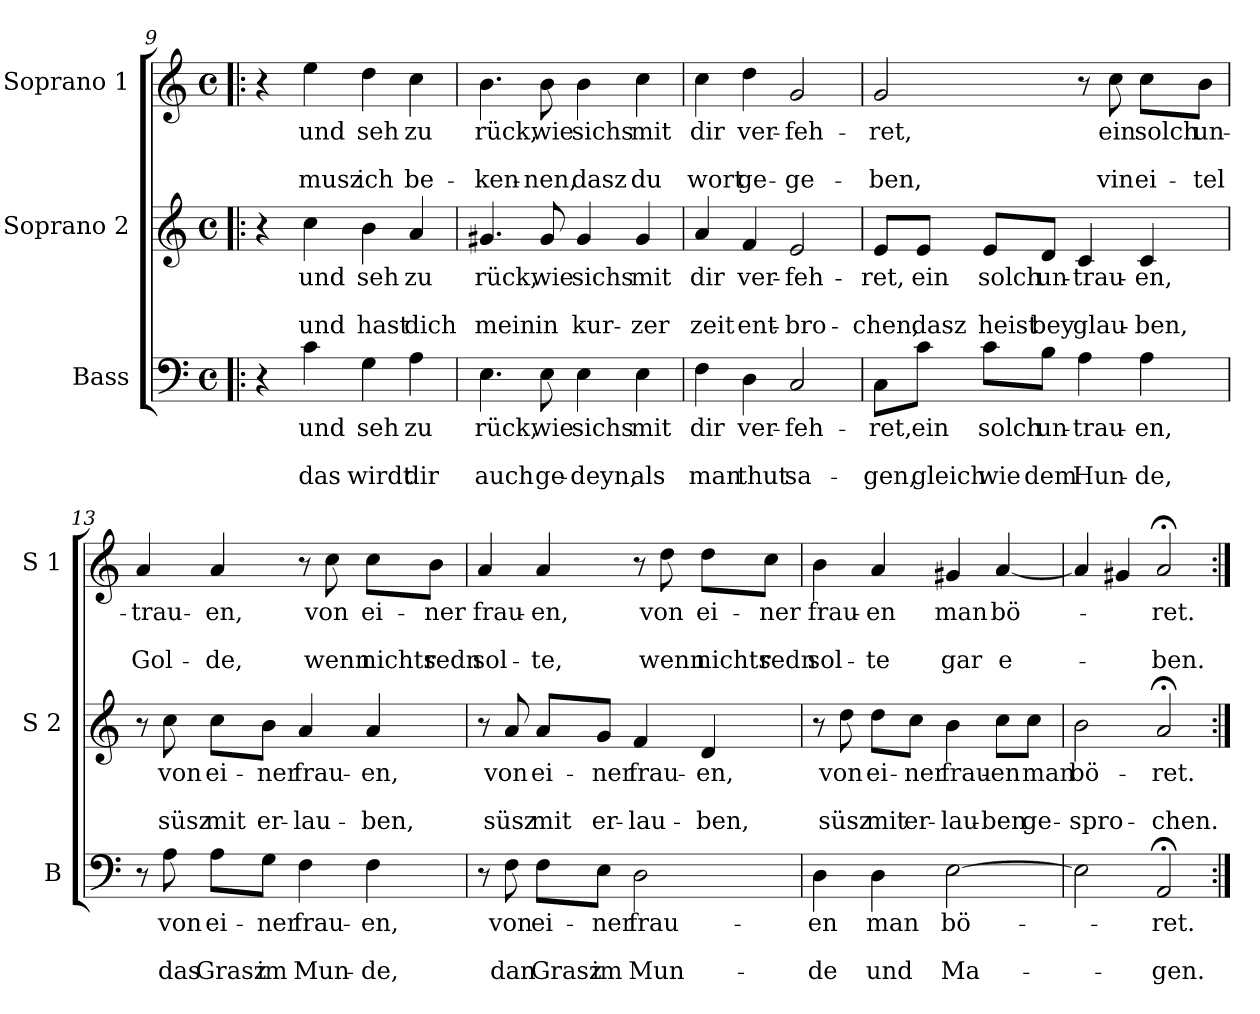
**kern	**text	**text	**text	**kern	**text	**text	**text	**kern	**text	**text	**text
*part3	*part3	*part3	*part3	*part2	*part2	*part2	*part2	*part1	*part1	*part1	*part1
*staff3	*staff3	*staff3	*staff3	*staff2	*staff2	*staff2	*staff2	*staff1	*staff1	*staff1	*staff1
*I"Bass	*	*	*	*I"Soprano 2	*	*	*	*I"Soprano 1	*	*	*
*I'B	*	*	*	*I'S 2	*	*	*	*I'S 1	*	*	*
!!LO:PB:g=z
*clefF4	*	*	*	*clefG2	*	*	*	*clefG2	*	*	*
*k[]	*	*	*	*k[]	*	*	*	*k[]	*	*	*
*C:	*	*	*	*C:	*	*	*	*C:	*	*	*
*M4/4	*	*	*	*M4/4	*	*	*	*M4/4	*	*	*
*met(c)	*	*	*	*met(c)	*	*	*	*met(c)	*	*	*
=9!|:	=9!|:	=9!|:	=9!|:	=9!|:	=9!|:	=9!|:	=9!|:	=9!|:	=9!|:	=9!|:	=9!|:
4r	.	.	.	4r	.	.	.	4r	.	.	.
!	!LO:LY:b	!	!LO:LY:b	!	!LO:LY:b	!	!LO:LY:b	!	!LO:LY:b	!	!LO:LY:b
4c\	und	.	das	4cc\	und	.	und	4ee\	und	.	musz
!	!LO:LY:b	!	!LO:LY:b	!	!LO:LY:b	!	!LO:LY:b	!	!LO:LY:b	!	!LO:LY:b
4G\	seh	.	wirdt	4b\	seh	.	hast	4dd\	seh	.	ich
!	!LO:LY:b	!	!LO:LY:b	!	!LO:LY:b	!	!LO:LY:b	!	!LO:LY:b	!	!LO:LY:b
4A\	zu	.	dir	4a/	zu	.	dich	4cc\	zu	.	be-
=10	=10	=10	=10	=10	=10	=10	=10	=10	=10	=10	=10
!	!LO:LY:b	!	!LO:LY:b	!	!LO:LY:b	!	!LO:LY:b	!	!LO:LY:b	!	!LO:LY:b
4.E\	rück,	.	auch	4.g#X/	rück,	.	mein	4.b\	rück,	.	-ken-
!	!LO:LY:b	!	!LO:LY:b	!	!LO:LY:b	!	!LO:LY:b	!	!LO:LY:b	!	!LO:LY:b
8E\	wie	.	ge-	8g#/	wie	.	in	8b\	wie	.	-nen,
!	!LO:LY:b	!	!LO:LY:b	!	!LO:LY:b	!	!LO:LY:b	!	!LO:LY:b	!	!LO:LY:b
4E\	sichs	.	-deyn,	4g#/	sichs	.	kur-	4b\	sichs	.	dasz
!	!LO:LY:b	!	!LO:LY:b	!	!LO:LY:b	!	!LO:LY:b	!	!LO:LY:b	!	!LO:LY:b
4E\	mit	.	als	4g#/	mit	.	-zer	4cc\	mit	.	du
=11	=11	=11	=11	=11	=11	=11	=11	=11	=11	=11	=11
!	!LO:LY:b	!	!LO:LY:b	!	!LO:LY:b	!	!LO:LY:b	!	!LO:LY:b	!	!LO:LY:b
4F\	dir	.	man	4a/	dir	.	zeit	4cc\	dir	.	wort
!	!LO:LY:b	!	!LO:LY:b	!	!LO:LY:b	!	!LO:LY:b	!	!LO:LY:b	!	!LO:LY:b
4D\	ver-	.	thut	4f/	ver-	.	ent-	4dd\	ver-	.	ge-
!	!LO:LY:b	!	!LO:LY:b	!	!LO:LY:b	!	!LO:LY:b	!	!LO:LY:b	!	!LO:LY:b
2C/	-feh-	.	sa-	2e/	-feh-	.	-bro-	2g/	-feh-	.	-ge-
=12	=12	=12	=12	=12	=12	=12	=12	=12	=12	=12	=12
!	!LO:LY:b	!	!LO:LY:b	!	!LO:LY:b	!	!LO:LY:b	!	!LO:LY:b	!	!LO:LY:b
8C\L	-ret,	.	-gen,	8e/L	-ret,	.	-chen,	2g/	-ret,	.	-ben,
!	!LO:LY:b	!	!LO:LY:b	!	!LO:LY:b	!	!LO:LY:b	!	!	!	!
8c\J	ein	.	gleich	8e/J	ein	.	dasz	.	.	.	.
!	!LO:LY:b	!	!LO:LY:b	!	!LO:LY:b	!	!LO:LY:b	!	!	!	!
8c\L	solch	.	wie	8e/L	solch	.	heist	.	.	.	.
!	!LO:LY:b	!	!LO:LY:b	!	!LO:LY:b	!	!LO:LY:b	!	!	!	!
8B\J	un-	.	dem	8d/J	un-	.	bey	.	.	.	.
!	!LO:LY:b	!	!LO:LY:b	!	!LO:LY:b	!	!LO:LY:b	!	!	!	!
4A\	-trau-	.	Hun-	4c/	-trau-	.	glau-	8r	.	.	.
!	!	!	!	!	!	!	!	!	!LO:LY:b	!	!LO:LY:b
.	.	.	.	.	.	.	.	8cc\	ein	.	vin
!	!LO:LY:b	!	!LO:LY:b	!	!LO:LY:b	!	!LO:LY:b	!	!LO:LY:b	!	!LO:LY:b
4A\	-en,	.	-de,	4c/	-en,	.	-ben,	8cc\L	solch	.	ei-
!	!	!	!	!	!	!	!	!	!LO:LY:b	!	!LO:LY:b
.	.	.	.	.	.	.	.	8b\J	un-	.	-tel
!!LO:LB:g=z
=13	=13	=13	=13	=13	=13	=13	=13	=13	=13	=13	=13
!	!	!	!	!	!	!	!	!	!LO:LY:b	!	!LO:LY:b
8r	.	.	.	8r	.	.	.	4a/	-trau-	.	Gol-
!	!LO:LY:b	!	!LO:LY:b	!	!LO:LY:b	!	!LO:LY:b	!	!	!	!
8A\	von	.	das	8cc\	von	.	süsz	.	.	.	.
!	!LO:LY:b	!	!LO:LY:b	!	!LO:LY:b	!	!LO:LY:b	!	!LO:LY:b	!	!LO:LY:b
8A\L	ei-	.	Grasz	8cc\L	ei-	.	mit	4a/	-en,	.	-de,
!	!LO:LY:b	!	!LO:LY:b	!	!LO:LY:b	!	!LO:LY:b	!	!	!	!
8G\J	-ner	.	im	8b\J	-ner	.	er-	.	.	.	.
!	!LO:LY:b	!	!LO:LY:b	!	!LO:LY:b	!	!LO:LY:b	!	!	!	!
4F\	frau-	.	Mun-	4a/	frau-	.	-lau-	8r	.	.	.
!	!	!	!	!	!	!	!	!	!LO:LY:b	!	!LO:LY:b
.	.	.	.	.	.	.	.	8cc\	von	.	wenn
!	!LO:LY:b	!	!LO:LY:b	!	!LO:LY:b	!	!LO:LY:b	!	!LO:LY:b	!	!LO:LY:b
4F\	-en,	.	-de,	4a/	-en,	.	-ben,	8cc\L	ei-	.	nichts
!	!	!	!	!	!	!	!	!	!LO:LY:b	!	!LO:LY:b
.	.	.	.	.	.	.	.	8b\J	-ner	.	redn
=14	=14	=14	=14	=14	=14	=14	=14	=14	=14	=14	=14
!	!	!	!	!	!	!	!	!	!LO:LY:b	!	!LO:LY:b
8r	.	.	.	8r	.	.	.	4a/	frau-	.	sol-
!	!LO:LY:b	!	!LO:LY:b	!	!LO:LY:b	!	!LO:LY:b	!	!	!	!
8F\	von	.	dan	8a/	von	.	süsz	.	.	.	.
!	!LO:LY:b	!	!LO:LY:b	!	!LO:LY:b	!	!LO:LY:b	!	!LO:LY:b	!	!LO:LY:b
8F\L	ei-	.	Grasz	8a/L	ei-	.	mit	4a/	-en,	.	-te,
!	!LO:LY:b	!	!LO:LY:b	!	!LO:LY:b	!	!LO:LY:b	!	!	!	!
8E\J	-ner	.	im	8g/J	-ner	.	er-	.	.	.	.
!	!LO:LY:b	!	!LO:LY:b	!	!LO:LY:b	!	!LO:LY:b	!	!	!	!
2D\	frau-	.	Mun-	4f/	frau-	.	-lau-	8r	.	.	.
!	!	!	!	!	!	!	!	!	!LO:LY:b	!	!LO:LY:b
.	.	.	.	.	.	.	.	8dd\	von	.	wenn
!	!	!	!	!	!LO:LY:b	!	!LO:LY:b	!	!LO:LY:b	!	!LO:LY:b
.	.	.	.	4d/	-en,	.	-ben,	8dd\L	ei-	.	nichts
!	!	!	!	!	!	!	!	!	!LO:LY:b	!	!LO:LY:b
.	.	.	.	.	.	.	.	8cc\J	-ner	.	redn
=15	=15	=15	=15	=15	=15	=15	=15	=15	=15	=15	=15
!	!LO:LY:b	!	!LO:LY:b	!	!	!	!	!	!LO:LY:b	!	!LO:LY:b
4D\	-en	.	-de	8r	.	.	.	4b\	frau-	.	sol-
!	!	!	!	!	!LO:LY:b	!	!LO:LY:b	!	!	!	!
.	.	.	.	8dd\	von	.	süsz	.	.	.	.
!	!LO:LY:b	!	!LO:LY:b	!	!LO:LY:b	!	!LO:LY:b	!	!LO:LY:b	!	!LO:LY:b
4D\	man	.	und	8dd\L	ei-	.	mit	4a/	-en	.	-te
!	!	!	!	!	!LO:LY:b	!	!LO:LY:b	!	!	!	!
.	.	.	.	8cc\J	-ner	.	er-	.	.	.	.
!	!LO:LY:b	!	!LO:LY:b	!	!LO:LY:b	!	!LO:LY:b	!	!LO:LY:b	!	!LO:LY:b
[2E\	bö-	.	Ma-	4b\	frau-	.	-lau-	4g#X/	man	.	gar
!	!	!	!	!	!LO:LY:b	!	!LO:LY:b	!	!LO:LY:b	!	!LO:LY:b
.	.	.	.	8cc\L	-en	.	-ben	[4a/	bö-	.	e-
!	!	!	!	!	!LO:LY:b	!	!LO:LY:b	!	!	!	!
.	.	.	.	8cc\J	man	.	ge-	.	.	.	.
=16	=16	=16	=16	=16	=16	=16	=16	=16	=16	=16	=16
!	!	!	!	!	!LO:LY:b	!	!LO:LY:b	!	!	!	!
2E\]	.	.	.	2b\	bö-	.	-spro-	4a/]	.	.	.
.	.	.	.	.	.	.	.	4g#X/	.	.	.
!	!LO:LY:b	!	!LO:LY:b	!	!LO:LY:b	!	!LO:LY:b	!	!LO:LY:b	!	!LO:LY:b
2AA;</	-ret.	.	-gen.	2a;</	-ret.	.	-chen.	2a;</	-ret.	.	-ben.
=:|!	=:|!	=:|!	=:|!	=:|!	=:|!	=:|!	=:|!	=:|!	=:|!	=:|!	=:|!
*-	*-	*-	*-	*-	*-	*-	*-	*-	*-	*-	*-
